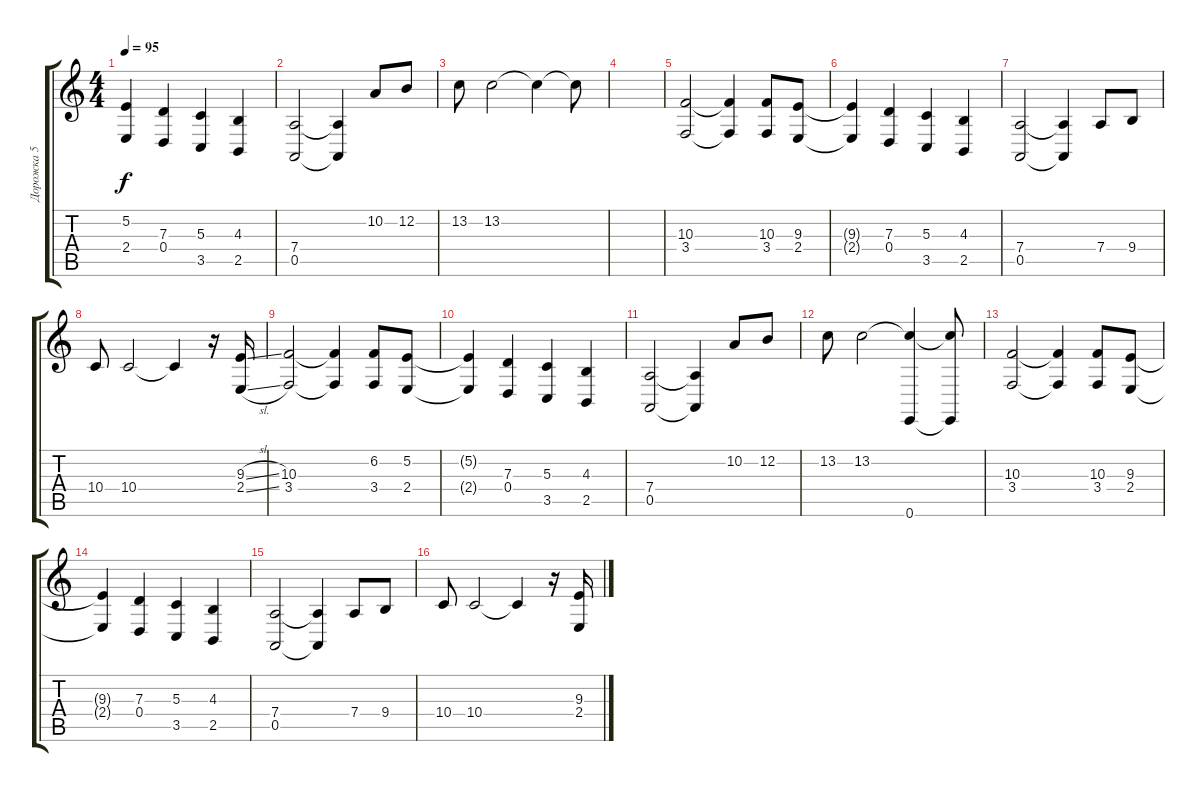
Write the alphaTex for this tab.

\track ("Дорожка 5" "Дорожка 5") {instrument synthstrings2}
\staff {score tabs}
\tuning (E4 B3 G3 D3 A2 E2) {hide}
\ts (4 4)
\tempo 95
\clef g2
\ks c
(5.2{t} 2.4{t}).4{dy f} (7.3 0.4).4 (5.3 3.5).4 (4.3 2.5).4 |
(7.4 0.5).2 (7.4{t} 0.5{t}).4 10.2.8 12.2.8 |
13.2.8 13.2.2 13.2{t}.4 13.2{t}.8 |
|
(10.3 3.4).2 (10.3{t} 3.4{t}).4 (10.3 3.4).8 (9.3 2.4).8 |
(9.3{t} 2.4{t}).4 (7.3 0.4).4 (5.3 3.5).4 (4.3 2.5).4 |
(7.4 0.5).2 (7.4{t} 0.5{t}).4 7.4.8 9.4.8 |
10.4.8 10.4.2 10.4{t}.4 r.16 (9.3{sl} 2.4{sl}).16 |
(10.3 3.4).2 (10.3{t} 3.4{t}).4 (6.2 3.4).8 (5.2 2.4).8 |
(5.2{t} 2.4{t}).4 (7.3 0.4).4 (5.3 3.5).4 (4.3 2.5).4 |
(7.4 0.5).2 (7.4{t} 0.5{t}).4 10.2.8 12.2.8 |
13.2.8 13.2.2 (13.2{t} 0.6).4 (13.2{t} 0.6{t}).8 |
(10.3 3.4).2 (10.3{t} 3.4{t}).4 (10.3 3.4).8 (9.3 2.4).8 |
(9.3{t} 2.4{t}).4 (7.3 0.4).4 (5.3 3.5).4 (4.3 2.5).4 |
(7.4 0.5).2 (7.4{t} 0.5{t}).4 7.4.8 9.4.8 |
10.4.8 10.4.2 10.4{t}.4 r.16 (9.3{sl} 2.4{sl}).16
